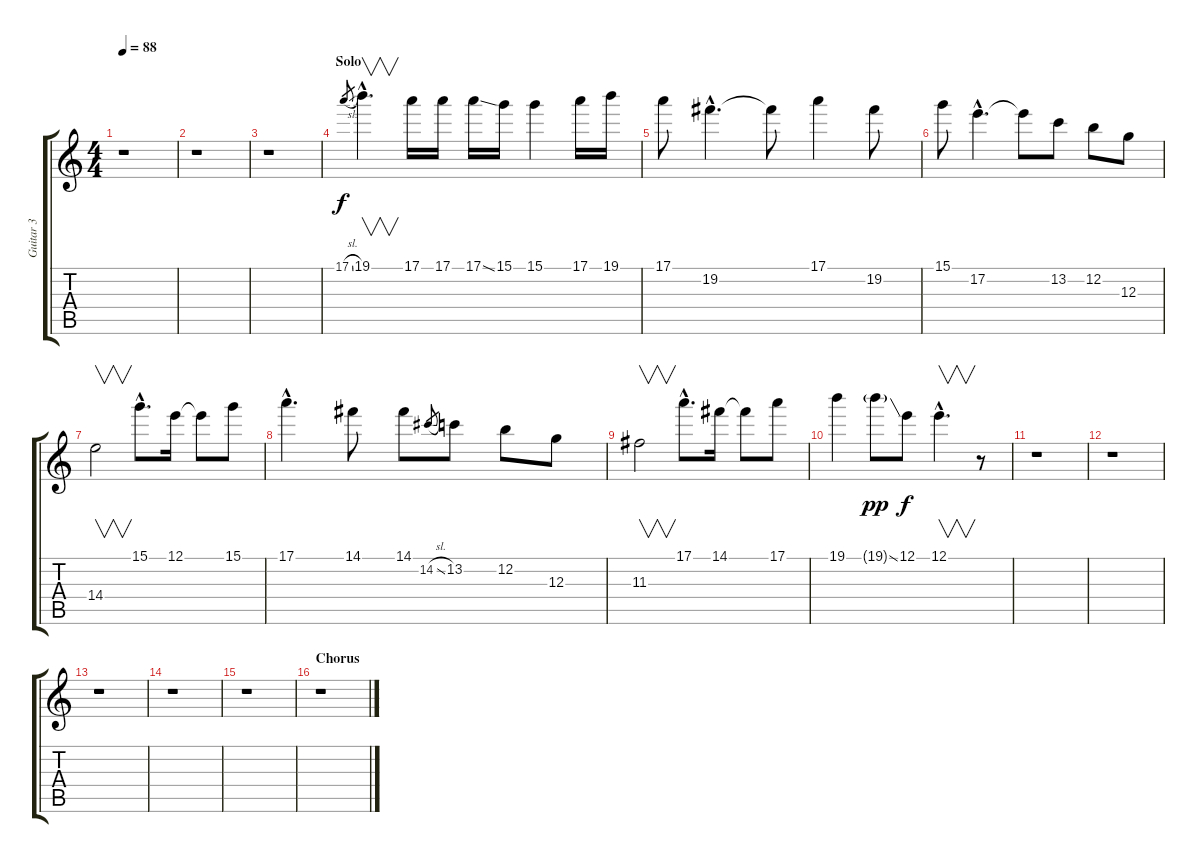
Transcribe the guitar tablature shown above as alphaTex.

\track ("Guitar 3" "Guitar 3") {instrument distortionguitar}
\staff {score tabs}
\tuning (E4 B3 G3 D3 A2 E2) {hide}
\ts (4 4)
\tempo 88
\clef g2
\ks c
r.1{dy f} |
r.1 |
r.1 |
\section ("" "Solo")
17.1{sl}.8{gr} 19.1{hac}.4{v d} 17.1.16 17.1.16 17.1{ss}.16 15.1.16 15.1.4 17.1.16 19.1.16 |
17.1.8 19.2{hac}.4{d} 19.2{t}.8 17.1.4 19.2.8 |
15.1.8 17.2{hac}.4{d} 17.2{t}.8 13.2.8 12.2.8 12.3.8 |
14.4.2{v} 15.1{hac}.8{d} 12.1.16 12.1{t}.8 15.1.8 |
17.1{hac}.4{d} 14.1.8 14.1.8 14.2{sl}.8{gr} 13.2.8 12.2.8 12.3.8 |
11.3.2{v} 17.1{hac}.8{d} 14.1.16 14.1{t}.8 17.1.8 |
19.1.4 19.1{ss g}.8{dy pp} 12.1.8{dy f} 12.1{hac}.4{v d} r.8 |
r.1 |
r.1 |
r.1 |
r.1 |
r.1 |
\section ("" "Chorus")
r.1
